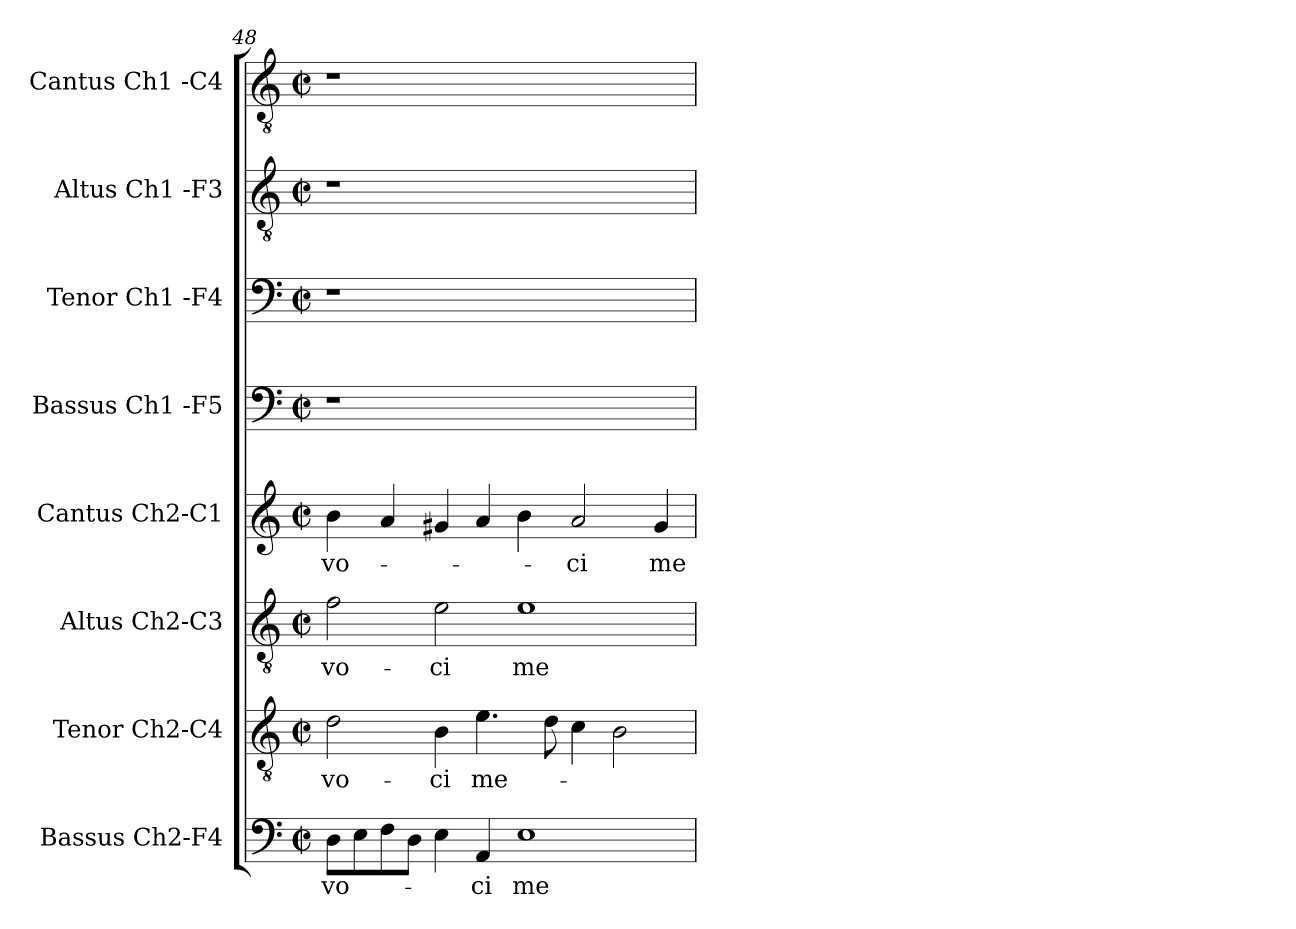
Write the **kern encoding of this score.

**kern	**text	**kern	**text	**kern	**text	**kern	**text	**kern	**kern	**kern	**kern
*part8	*part8	*part7	*part7	*part6	*part6	*part5	*part5	*part4	*part3	*part2	*part1
*staff8	*staff8	*staff7	*staff7	*staff6	*staff6	*staff5	*staff5	*staff4	*staff3	*staff2	*staff1
*I"Bassus Ch2-F4	*	*I"Tenor Ch2-C4	*	*I"Altus Ch2-C3	*	*I"Cantus Ch2-C1	*	*I"Bassus Ch1 -F5	*I"Tenor Ch1 -F4	*I"Altus Ch1 -F3	*I"Cantus Ch1 -C4
*I'B2	*	*I'T2	*	*I'A2	*	*I'C2	*	*I'B1	*I'T1	*I'A1	*I'C1
*clefF4	*	*clefGv2	*	*clefGv2	*	*clefG2	*	*clefF4	*clefF4	*clefGv2	*clefGv2
*k[]	*	*k[]	*	*k[]	*	*k[]	*	*k[]	*k[]	*k[]	*k[]
*M2/2	*	*M2/2	*	*M2/2	*	*M2/2	*	*M2/2	*M2/2	*M2/2	*M2/2
*met(c|)	*	*met(c|)	*	*met(c|)	*	*met(c|)	*	*met(c|)	*met(c|)	*met(c|)	*met(c|)
=48	=48	=48	=48	=48	=48	=48	=48	=48	=48	=48	=48
!	!LO:LY:b	!	!LO:LY:b	!	!LO:LY:b	!	!LO:LY:b	!	!	!	!
8D\L	vo-	2d\	vo-	2f\	vo-	4b\	vo-	1r	1r	1r	1r
8E\	.	.	.	.	.	.	.	.	.	.	.
8F\	.	.	.	.	.	4a/	.	.	.	.	.
8D\J	.	.	.	.	.	.	.	.	.	.	.
!	!	!	!LO:LY:b	!	!LO:LY:b	!	!	!	!	!	!
4E\	.	4B\	-ci	2e\	-ci	4g#X/	.	.	.	.	.
!	!LO:LY:b	!	!LO:LY:b	!	!	!	!	!	!	!	!
4AA/	-ci	4.e\	me-	.	.	4a/	.	.	.	.	.
!	!LO:LY:b	!	!	!	!LO:LY:b	!	!	!	!	!	!
1E	me-	.	.	1e	me-	4b\	.	1ryy	1ryy	1ryy	1ryy
.	.	8d\	.	.	.	.	.	.	.	.	.
!	!	!	!	!	!	!	!LO:LY:b	!	!	!	!
.	.	4c\	.	.	.	2a/	-ci	.	.	.	.
.	.	2B\	.	.	.	.	.	.	.	.	.
!	!	!	!	!	!	!	!LO:LY:b	!	!	!	!
.	.	.	.	.	.	4g#/	me-	.	.	.	.
=	=	=	=	=	=	=	=	=	=	=	=
*-	*-	*-	*-	*-	*-	*-	*-	*-	*-	*-	*-
